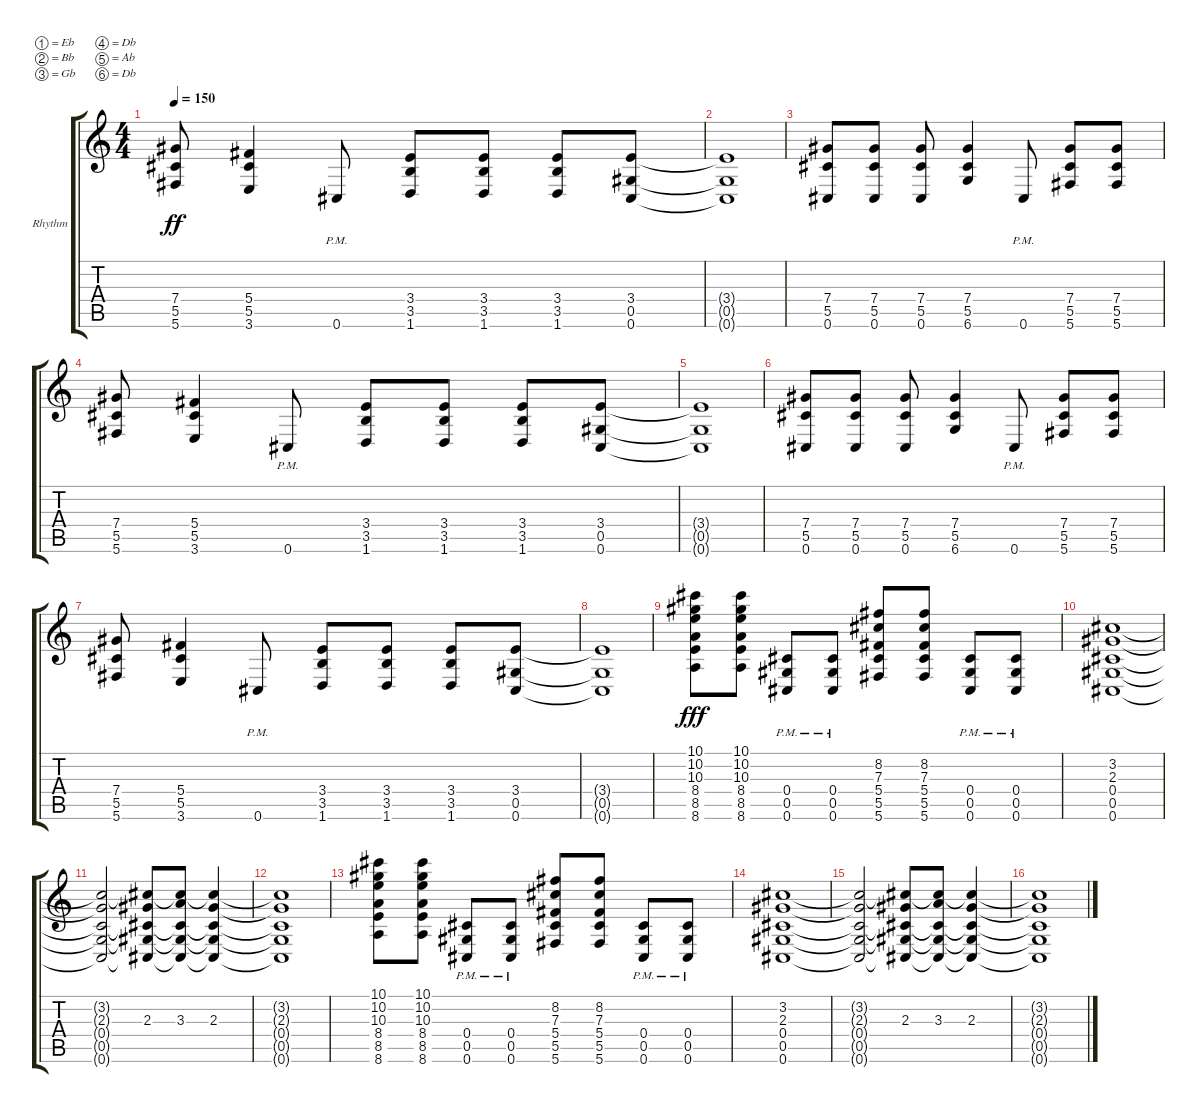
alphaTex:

\bracketExtendMode groupsimilarinstruments
\firstSystemTrackNameOrientation horizontal
\otherSystemsTrackNameOrientation horizontal
\track ("Kaleb" "Rhythm") {instrument distortionguitar}
\staff {score tabs}
\tuning (Eb4 Bb3 Gb3 Db3 Ab2 Db2)
\ts (4 4)
\tempo 150
\clef g2
\ks c
(7.4 5.5 5.6).8{dy ff} (5.4 5.5 3.6).4 0.6{pm}.8 (3.4 3.5 1.6).8 (3.4 3.5 1.6).8 (3.4 3.5 1.6).8 (0.6 0.5 3.4).8 |
(0.6{t} 0.5{t} 3.4{t}).1 |
(5.5 7.4 0.6).8 (0.6 7.4 5.5).8 (0.6 7.4 5.5).8 (7.4 5.5 6.6).4 0.6{pm}.8 (7.4 5.5 5.6).8 (7.4 5.5 5.6).8 |
(7.4 5.5 5.6).8 (5.4 5.5 3.6).4 0.6{pm}.8 (3.4 3.5 1.6).8 (3.4 3.5 1.6).8 (3.4 3.5 1.6).8 (0.6 0.5 3.4).8 |
(0.6{t} 0.5{t} 3.4{t}).1 |
(5.5 7.4 0.6).8 (0.6 7.4 5.5).8 (0.6 7.4 5.5).8 (7.4 5.5 6.6).4 0.6{pm}.8 (7.4 5.5 5.6).8 (7.4 5.5 5.6).8 |
(7.4 5.5 5.6).8 (5.4 5.5 3.6).4 0.6{pm}.8 (3.4 3.5 1.6).8 (3.4 3.5 1.6).8 (3.4 3.5 1.6).8 (0.6 0.5 3.4).8 |
(0.6{t} 0.5{t} 3.4{t}).1 |
(8.6 8.5 8.4 10.3 10.2 10.1).8{dy fff} (10.1 10.2 10.3 8.4 8.5 8.6).8 (0.6{pm} 0.5{pm} 0.4{pm}).8 (0.6{pm} 0.5{pm} 0.4{pm}).8 (7.3 5.4 5.5 5.6 8.2).8 (5.6 5.5 5.4 7.3 8.2).8 (0.4{pm} 0.5{pm} 0.6{pm}).8 (0.4{pm} 0.5{pm} 0.6{pm}).8 |
(3.2 2.3 0.4 0.5 0.6).1 |
(0.6{t} 0.5{t} 0.4{t} 2.3{t} 3.2{t}).2 (3.2{t} 0.4{t} 0.5{t} 0.6{t} 2.3).8 (3.3 3.2{t} 0.4{t} 0.5{t} 0.6{t}).8 (2.3 3.2{t} 0.4{t} 0.6{t} 0.5{t}).4 |
(3.2{t} 2.3{t} 0.4{t} 0.5{t} 0.6{t}).1 |
(8.6 8.5 8.4 10.3 10.2 10.1).8 (10.1 10.2 10.3 8.4 8.5 8.6).8 (0.6{pm} 0.5{pm} 0.4{pm}).8 (0.6{pm} 0.5{pm} 0.4{pm}).8 (7.3 5.4 5.5 5.6 8.2).8 (5.6 5.5 5.4 7.3 8.2).8 (0.4{pm} 0.5{pm} 0.6{pm}).8 (0.4{pm} 0.5{pm} 0.6{pm}).8 |
(3.2 2.3 0.4 0.5 0.6).1 |
(0.6{t} 0.5{t} 0.4{t} 2.3{t} 3.2{t}).2 (3.2{t} 0.4{t} 0.5{t} 0.6{t} 2.3).8 (3.3 3.2{t} 0.4{t} 0.5{t} 0.6{t}).8 (2.3 3.2{t} 0.4{t} 0.6{t} 0.5{t}).4 |
(3.2{t} 2.3{t} 0.4{t} 0.5{t} 0.6{t}).1
